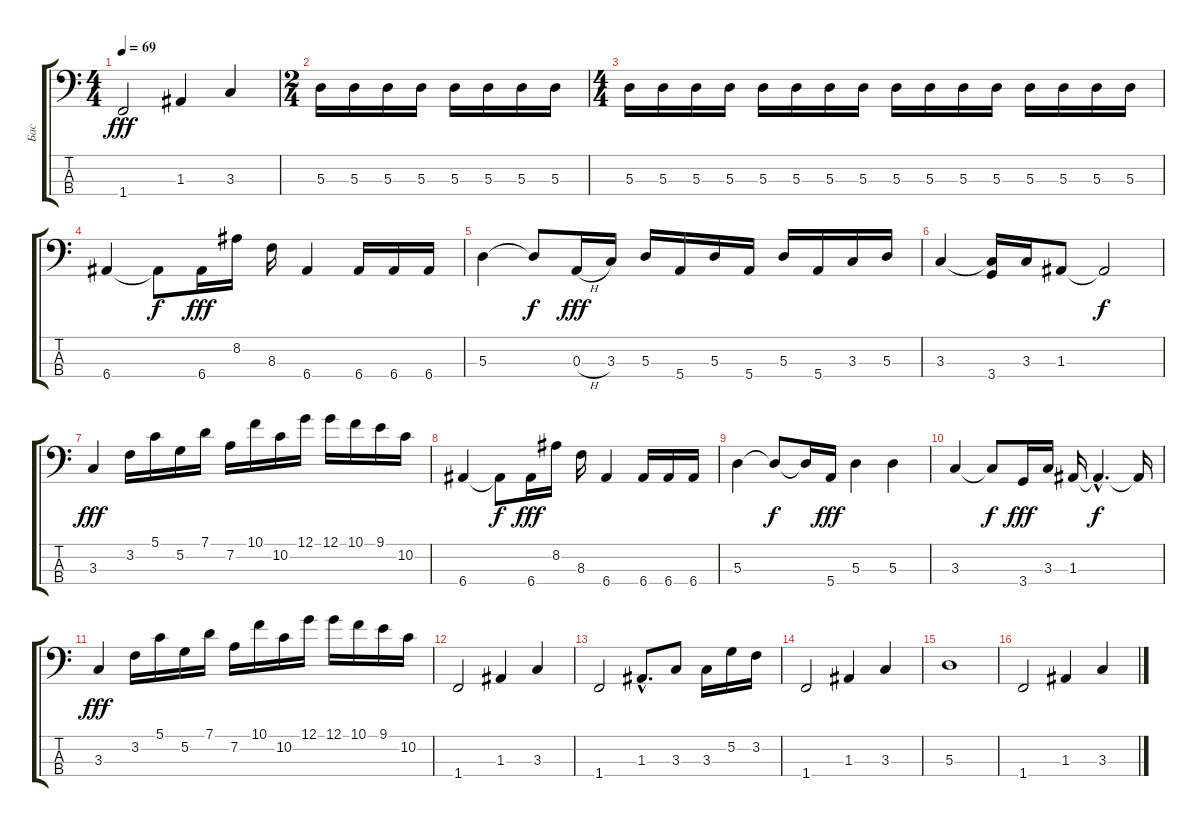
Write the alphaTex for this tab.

\track ("Бас" "Бас") {instrument acousticbass}
\staff {score tabs}
\tuning (G2 D2 A1 E1) {hide}
\ts (4 4)
\tempo 69
\clef f4
\ks c
1.4.2{dy fff} 1.3.4 3.3.4 |
\ts (2 4)
5.3.16 5.3.16 5.3.16 5.3.16 5.3.16 5.3.16 5.3.16 5.3.16 |
\ts (4 4)
5.3.16 5.3.16 5.3.16 5.3.16 5.3.16 5.3.16 5.3.16 5.3.16 5.3.16 5.3.16 5.3.16 5.3.16 5.3.16 5.3.16 5.3.16 5.3.16 |
6.4.4 6.4{t}.8{dy f} 6.4.16{dy fff} 8.2.16 8.3.16 6.4.4 6.4.16 6.4.16 6.4.16 |
5.3.4 5.3{t}.8{dy f} 0.3{h}.16{dy fff} 3.3.16 5.3.16 5.4.16 5.3.16 5.4.16 5.3.16 5.4.16 3.3.16 5.3.16 |
3.3.4 (3.3{t} 3.4).16 3.3.16 1.3.8 1.3{t}.2{dy f} |
3.3.4{dy fff} 3.2.16 5.1.16 5.2.16 7.1.16 7.2.16 10.1.16 10.2.16 12.1.16 12.1.16 10.1.16 9.1.16 10.2.16 |
6.4.4 6.4{t}.8{dy f} 6.4.16{dy fff} 8.2.16 8.3.16 6.4.4 6.4.16 6.4.16 6.4.16 |
5.3.4 5.3{t}.8{dy f} 5.3{t}.16 5.4.16{dy fff} 5.3.4 5.3.4 |
3.3.4 3.3{t}.8{dy f} 3.4.16{dy fff} 3.3.16 1.3.16 1.3{hac t}.4{d dy f} 1.3{t}.16 |
3.3.4{dy fff} 3.2.16 5.1.16 5.2.16 7.1.16 7.2.16 10.1.16 10.2.16 12.1.16 12.1.16 10.1.16 9.1.16 10.2.16 |
1.4.2 1.3.4 3.3.4 |
1.4.2 1.3{hac}.8{d} 3.3.8 3.3.16 5.2.16 3.2.16 |
1.4.2 1.3.4 3.3.4 |
5.3.1 |
1.4.2 1.3.4 3.3.4
